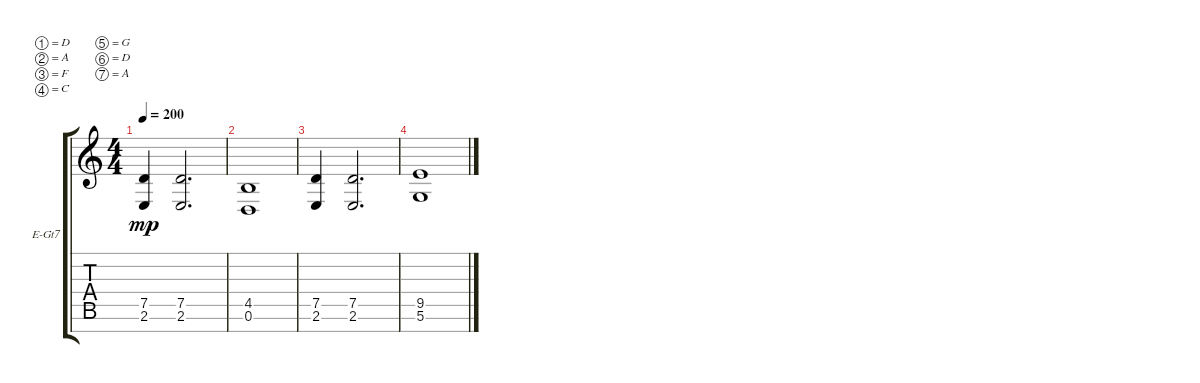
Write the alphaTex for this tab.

\defaultSystemsLayout 4
\bracketExtendMode groupsimilarinstruments
\firstSystemTrackNameOrientation horizontal
\otherSystemsTrackNameOrientation horizontal
\track ("Electric Guitar" "E-Gt7") {instrument distortionguitar}
\staff {score tabs}
\tuning (D4 A3 F3 C3 G2 D2 A1)
\ts (4 4)
\tempo 200
\clef g2
\ks c
(7.5 2.6).4{dy mp} (2.6 7.5).2{d} |
(0.6 4.5).1 |
(7.5 2.6).4 (2.6 7.5).2{d} |
(9.5 5.6).1
